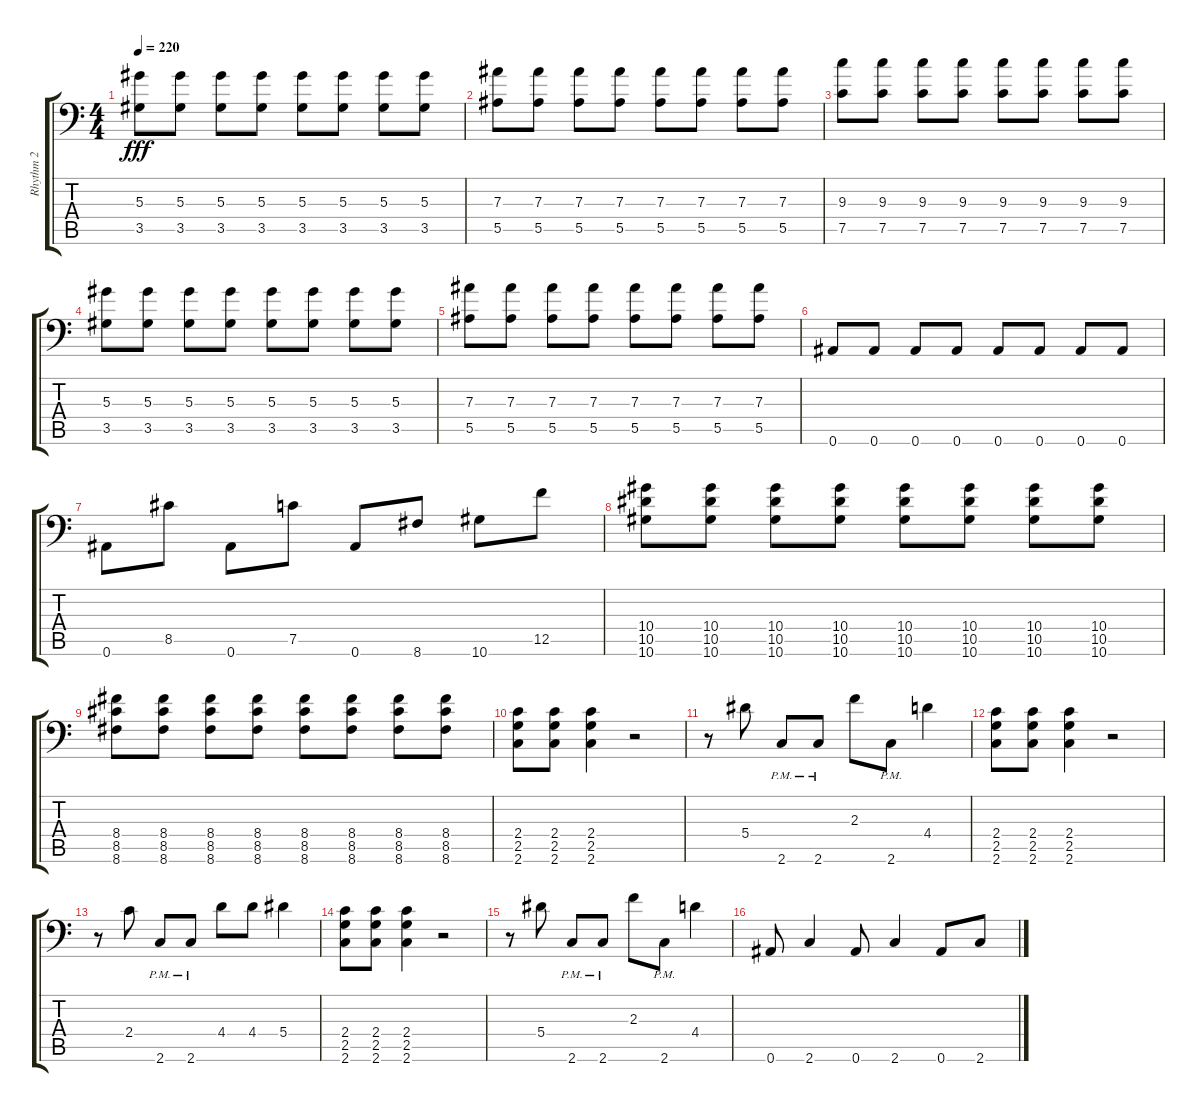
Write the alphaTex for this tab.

\track ("Rhythm 2" "Rhythm 2") {instrument distortionguitar}
\staff {score tabs}
\tuning (C4 G3 Eb3 Bb2 F2 Bb1) {hide}
\ts (4 4)
\tempo 220
\clef f4
\ks c
(5.3 3.5).8{dy fff} (5.3 3.5).8 (5.3 3.5).8 (5.3 3.5).8 (5.3 3.5).8 (5.3 3.5).8 (5.3 3.5).8 (5.3 3.5).8 |
(7.3 5.5).8 (7.3 5.5).8 (7.3 5.5).8 (7.3 5.5).8 (7.3 5.5).8 (7.3 5.5).8 (7.3 5.5).8 (7.3 5.5).8 |
(9.3 7.5).8 (9.3 7.5).8 (9.3 7.5).8 (9.3 7.5).8 (9.3 7.5).8 (9.3 7.5).8 (9.3 7.5).8 (9.3 7.5).8 |
(5.3 3.5).8 (5.3 3.5).8 (5.3 3.5).8 (5.3 3.5).8 (5.3 3.5).8 (5.3 3.5).8 (5.3 3.5).8 (5.3 3.5).8 |
(7.3 5.5).8 (7.3 5.5).8 (7.3 5.5).8 (7.3 5.5).8 (7.3 5.5).8 (7.3 5.5).8 (7.3 5.5).8 (7.3 5.5).8 |
0.6.8 0.6.8 0.6.8 0.6.8 0.6.8 0.6.8 0.6.8 0.6.8 |
0.6.8 8.5.8 0.6.8 7.5.8 0.6.8 8.6.8 10.6.8 12.5.8 |
(10.4 10.5 10.6).8 (10.4 10.5 10.6).8 (10.4 10.5 10.6).8 (10.4 10.5 10.6).8 (10.4 10.5 10.6).8 (10.4 10.5 10.6).8 (10.4 10.5 10.6).8 (10.4 10.5 10.6).8 |
(8.4 8.5 8.6).8 (8.4 8.5 8.6).8 (8.4 8.5 8.6).8 (8.4 8.5 8.6).8 (8.4 8.5 8.6).8 (8.4 8.5 8.6).8 (8.4 8.5 8.6).8 (8.4 8.5 8.6).8 |
(2.4 2.5 2.6).8 (2.4 2.5 2.6).8 (2.4 2.5 2.6).4 r.2 |
r.8 5.4.8 2.6{pm}.8 2.6{pm}.8 2.3.8 2.6{pm}.8 4.4.4 |
(2.4 2.5 2.6).8 (2.4 2.5 2.6).8 (2.4 2.5 2.6).4 r.2 |
r.8 2.4.8 2.6{pm}.8 2.6{pm}.8 4.4.8 4.4.8 5.4.4 |
(2.4 2.5 2.6).8 (2.4 2.5 2.6).8 (2.4 2.5 2.6).4 r.2 |
r.8 5.4.8 2.6{pm}.8 2.6{pm}.8 2.3.8 2.6{pm}.8 4.4.4 |
0.6.8 2.6.4 0.6.8 2.6.4 0.6.8 2.6.8
